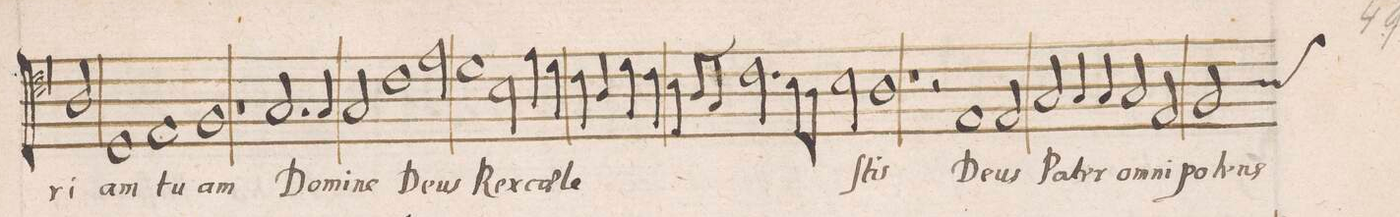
**kern	**text
*I"TENOR	*
*clefC4	*
*k[]	*
*met(C|)	*
*M2/1	*
2A/	-ri-
1D	-am
=29-	=29-
1E	tu-
1F	-am
=30-	=30-
1r	.
2.G/	Do-
4G/	-mi-
=31-	=31-
2G/	-ne
1c	De-
2e\	-us
=32-	=32-
1d	Rex
2B\	cae-
4e\	-le-
4d\	.
=33-	=33-
4c\	.
4A/	.
4d\	.
4c\	.
4B\	.
8A/L	.
8G/J	.
2.c\	.
=34-	=34-
8B\L	.
8A\J	.
2B\	.
1A	-ſtis
=35-	=35-
1r	.
2r	.
1E/	De-
=36-	=36-
2E/	-us
2G/	Pa-
4G/	-ter
4G/	om-
=37-	=37-
2G/	-ni-
2E/	-po-
2F/	-tens
*custos:A	*
*-	*-
